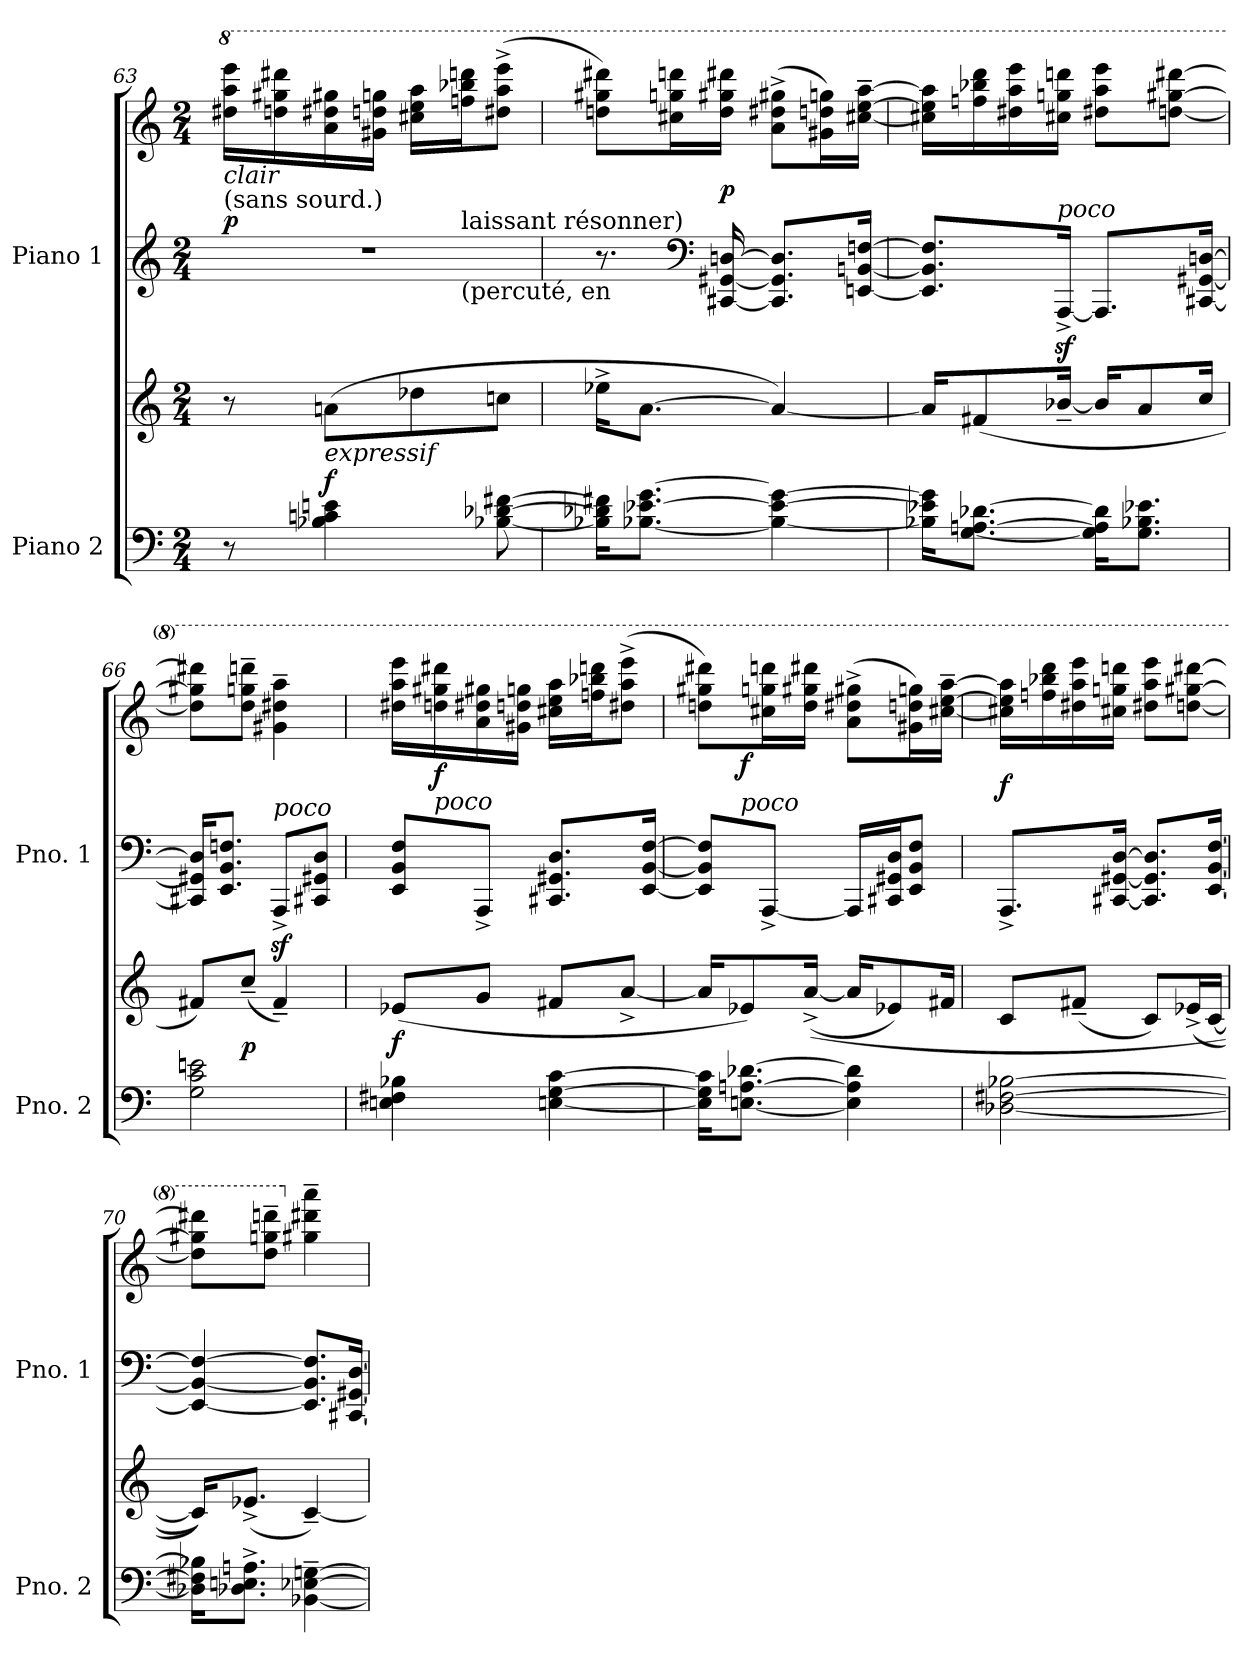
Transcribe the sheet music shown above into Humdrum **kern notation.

**kern	**kern	**dynam	**kern	**kern	**dynam
*part2	*part2	*part2	*part1	*part1	*part1
*staff4	*staff3	*staff3/4	*staff2	*staff1	*staff1/2
*I"Piano 2	*	*	*I"Piano 1	*	*
*I'Pno. 2	*	*	*I'Pno. 1	*	*
!!LO:PB:g=z
*clefF4	*clefG2	*	*clefG2	*clefG2	*
*k[]	*k[]	*	*k[]	*k[]	*
*C:	*C:	*	*C:	*C:	*
*M2/4	*M2/4	*	*M2/4	*M2/4	*
*MM60	*MM60	*	*MM60	*MM60	*
=63	=63	=63	=63	=63	=63
!	!	!	!LO:N:vis=1	!	!
*	*	*	*	*8va	*
!	!	!	!	!LO:TX:b:i:t=clair	!
!	!	!	!	!LO:TX:b:t=(sans sourd.)	!
*	*	*	*^	*	*
8r	8r	.	2r	4ryy	16ddd#Xi\ 16aaai 16eeeeiLL	p
.	.	.	.	.	16dddni\ 16ggg#Xi 16dddd#Xi	.
!	!LO:TX:b:i:t=expressif	!	!	!	!	!
4B-Xi\ 4cni 4eni	(8ani\L	f	.	.	16aai\ 16ddd#Xi 16ggg#Xi	.
.	.	.	.	.	16gg#Xi\ 16dddni 16gggniJJ	.
.	8dd-Xi\	.	.	16ryy	16ccc#Xi\ 16eeei 16aaaiLL	.
!	!	!	!	!LO:TX:b:t=(percuté, en	!	!
!	!	!	!	!LO:TX:t=laissant résonner)	!	!
.	.	.	.	8.ryy	16fffni\ 16bbb-Xi 16ddddniJ	.
[<8B-Xi\ [>8d-Xi [>8f#Xi	8ccni\J	.	.	.	(8ddd#Xi\^ 8aaai^ 8eeeei^J	.
*	*	*	*v	*v	*	*
=64	=64	=64	=64	=64	=64
*	*	*	*8ba	*	*
16B-Xi\] 16d-Xi] 16f#Xi]KL	16ee-X^i\KL	.	8.r	8dddni\ 8ggg#Xi 8dddd#XiL)	.
[<8.B-Xi\ [>8.e-Xi [>8.giJ	[<8.ai\J	.	.	.	.
.	.	.	.	16ccc#Xi\ 16gggni 16ddddniL	.
*	*	*	*clefF4	*	*
.	.	.	[<16CCC#Xi/ [<16GGG#Xi [>16DDni	16dddi\ 16ggg#Xi 16dddd#XiJJ	p
4B-i\_< 4e-i_> 4gi_>	4ai/_<)	.	8.CCC#i/] 8.GGG#i] 8.DDi]L	(8aai\^ 8ddd#Xi^ 8ggg#Xi^L	.
.	.	.	.	16gg#Xi\ 16dddni 16gggniL)	.
.	.	.	[<16EEEni/ [<16BBBni [>16FFniJk	[<16ccc#Xi\~ [>16eeei~ [>16aaai~JJ	.
=65	=65	=65	=65	=65	=65
16B-Xi\] 16e-Xi] 16gi]KL	16ai/KL]	.	8.EEEi/] 8.BBBi] 8.FFi]L	16ccc#Xi\] 16eeei] 16aaai]LL	.
[<8.Gi\ [>8.Ani [>8.d-XiJ	(8f#Xi/	.	.	16fffni\ 16bbb-Xi 16ddddi	.
.	.	.	.	16ddd#Xi\ 16aaai 16eeeei	.
!	!	!	!LO:TX:a:i:t=poco	!	!
.	[<16b-X~i/Jk	.	[<16AAAAz^i/Jk	16ccc#Xi\ 16gggni 16ddddniJJ	.
16Gi\] 16Ai] 16d-i]KL	16b-i/KL]	.	8.AAAAi/L]	8ddd#Xi\ 8aaai 8eeeeiL	.
8.Gi\ 8.B-Xi 8.e-XiJ	8ai/	.	.	.	.
.	.	.	.	[<8dddni\ [>8ggg#Xi [>8dddd#XiJ	.
.	16cci/Jk	.	[<16CCC#Xi/ [<16GGG#Xi [>16DDniJk	.	.
=66	=66	=66	=66	=66	=66
2Gi\ 2ci 2eni	8f#Xi/L)	.	16CCC#Xi/] 16GGG#Xi] 16DDni]KL	8dddni\] 8ggg#Xi] 8dddd#Xi]L	.
.	.	.	8.EEEi/ 8.BBBi 8.FFniJ	.	.
.	(8cc~i/J	p	.	8dddi\~ 8gggi~ 8ddddi~J	.
!	!	!	!LO:TX:a:i:t=poco	!	!
.	4f#~i/)	.	8AAAAz^i/L	4gg#Xi\~ 4ddd#Xi~ 4aaai~	.
.	.	.	8CCC#Xi/ 8GGG#Xi 8DDiJ	.	.
!!LO:LB:g=z
=67	=67	=67	=67	=67	=67
*	*	*	*^	*	*
4Eni\ 4F#Xi 4B-Xi	(8e-Xi/L	f	8EEEi/ 8BBBi 8FFiL	16ryy	16ddd#Xi\ 16aaai 16eeeeiLL	.
!	!	!	!	!LO:TX:a:i:t=poco	!	!
.	.	.	.	4..ryy	16dddni\ 16ggg#Xi 16dddd#Xi	f
.	8gi/J	.	8AAAA^i/J	.	16aai\ 16ddd#Xi 16ggg#Xi	.
.	.	.	.	.	16gg#Xi\ 16dddni 16gggniJJ	.
[<4Eni\ [>4Gi [>4ci	8f#Xi/L	.	8.CCC#Xi/ 8.GGG#Xi 8.DDiL	.	16ccc#Xi\ 16eeei 16aaaiLL	.
.	.	.	.	.	16fffni\ 16bbb-Xi 16ddddniJ	.
.	[<8a^i/J	.	.	.	(8ddd#Xi\^ 8aaai^ 8eeeei^J	.
.	.	.	[<16EEEi/ [<16BBBi [>16FFiJk	.	.	.
=68	=68	=68	=68	=68	=68	=68
16Ei\] 16Gi] 16ci]KL	16ai/KL]	.	8EEEi/] 8BBBi] 8FFi]L	16ryy	8dddni\ 8ggg#Xi 8dddd#XiL)	.
!	!	!	!	!LO:TX:a:i:t=poco	!	!
[<8.Eni\ [>8.Ani [>8.d-XiJ	8e-Xi/)	.	.	4..ryy	.	f
.	.	.	[<8AAAA^i/J	.	16ccc#Xi\ 16gggni 16ddddniL	.
.	(([<16a^i/Jk	.	.	.	16dddi\ 16ggg#Xi 16dddd#XiJJ	.
4Ei\] 4Ai] 4d-i]	16ai/KL]	.	16AAAAi/LL]	.	(8aai\^ 8ddd#Xi^ 8ggg#Xi^L	.
.	8e-Xi/)	.	16CCC#Xi/ 16GGG#Xi 16DDiJ	.	.	.
.	.	.	8EEEi/ 8BBBi 8FFiJ	.	16gg#Xi\ 16dddni 16gggniL)	.
.	16f#Xi/Jk	.	.	.	[<16ccc#Xi\~ [>16eeei~ [>16aaai~JJ	.
=69	=69	=69	=69	=69	=69	=69
!	!	!	!LO:TX:a:i:t=poco	!	!	!
*	*	*	*v	*v	*	*
[<2D-Xi\ [>2F#Xi [>2B-Xi	8ci/L	.	8.AAAA^i/L	16ccc#Xi\] 16eeei] 16aaai]LL	f
.	.	.	.	16fffni\ 16bbb-Xi 16ddddi	.
.	(8f#X~i/J	.	.	16ddd#Xi\ 16aaai 16eeeei	.
.	.	.	[<16CCC#Xi/ [<16GGG#Xi [>16DDiJk	16ccc#Xi\ 16gggni 16ddddniJJ	.
.	8ci/L)	.	8.CCC#i/] 8.GGG#i] 8.DDi]L	8ddd#Xi\ 8aaai 8eeeeiL	.
.	(16e-X^i/L	.	.	[<8dddni\ [>8ggg#Xi [>8dddd#XiJ	.
.	[<16ci/JJ	.	[<16EEEi/ [<16BBBi [>16FFiJk	.	.
=70	=70	=70	=70	=70	=70
16D-Xi\] 16F#Xi] 16B-Xi]KL	16ci/KL]))	.	4EEEi/_< 4BBBi_< 4FFi_>	8dddni\] 8ggg#Xi] 8dddd#Xi]L	.
8.D-Xi\^ 8.Eni^ 8.Ani^J	(8.e-X^i/J	.	.	.	.
.	.	.	.	8dddi\~ 8gggi~ 8ddddi~J	.
*	*	*	*	*X8va	*
[<4BB-Xi\~ [>4E-Xi~ [>4Gni~	[<4c~i/)	.	8.EEEi/] 8.BBBi] 8.FFi]L	4gg#Xi\~ 4ddd#Xi~ 4aaai~	.
.	.	.	[<16CCC#Xi/ [<16GGG#Xi [>16DDiJk	.	.
*	*	*	*	*X8ba	*
=	=	=	=	=	=
*-	*-	*-	*-	*-	*-
